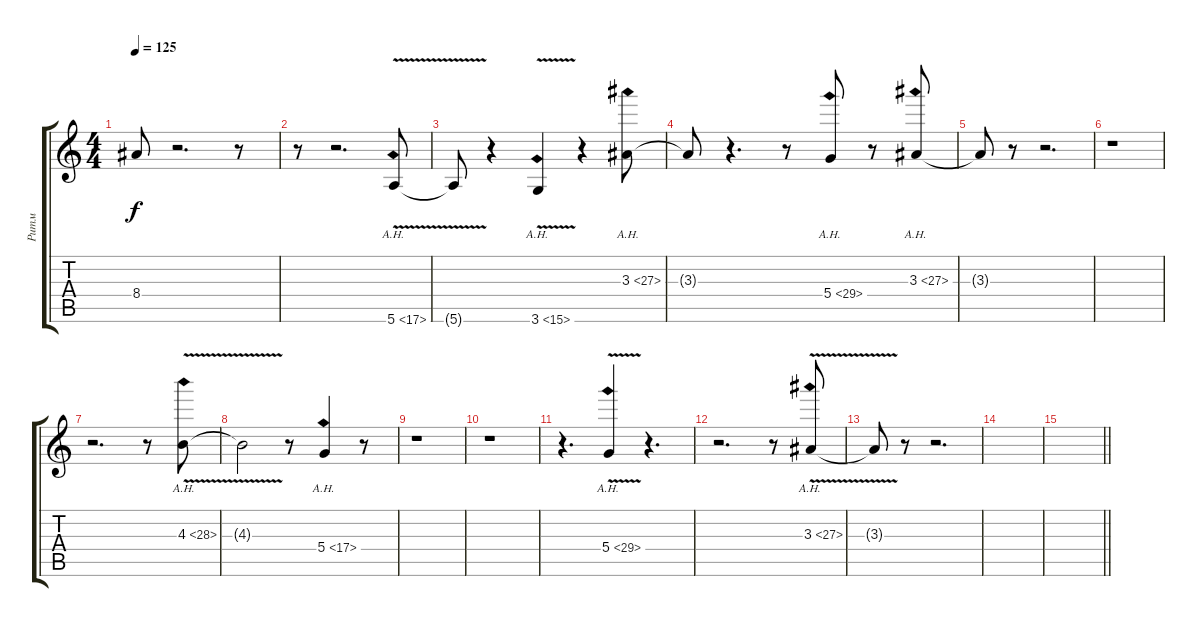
\track ("Ритм" "Ритм") {instrument distortionguitar}
\staff {score tabs}
\tuning (E4 B3 G3 D3 A2 E2) {hide}
\ts (4 4)
\tempo 125
\clef g2
\ks c
8.4{t}.8{dy f} r.2{d} r.8 |
r.8 r.2{d} 5.6{ah 12 v}.8 |
5.6{t}.8 r.4 3.6{ah 12 v}.4 r.4 3.3{ah 24}.8{beam Down} |
3.3{t}.8 r.4{d} r.8 5.4{ah 24}.8 r.8 3.3{ah 24}.8 |
3.3{t}.8 r.8 r.2{d} |
r.1 |
r.2{d} r.8 4.3{ah 24 v}.8 |
4.3{t}.2 r.8 5.4{ah 12}.4 r.8 |
r.1 |
r.1 |
r.4{d} 5.4{ah 24 v}.4 r.4{d} |
r.2{d} r.8 3.3{ah 24 v}.8 |
3.3{t}.8 r.8 r.2{d} |
|
\barLineRight lightlight
